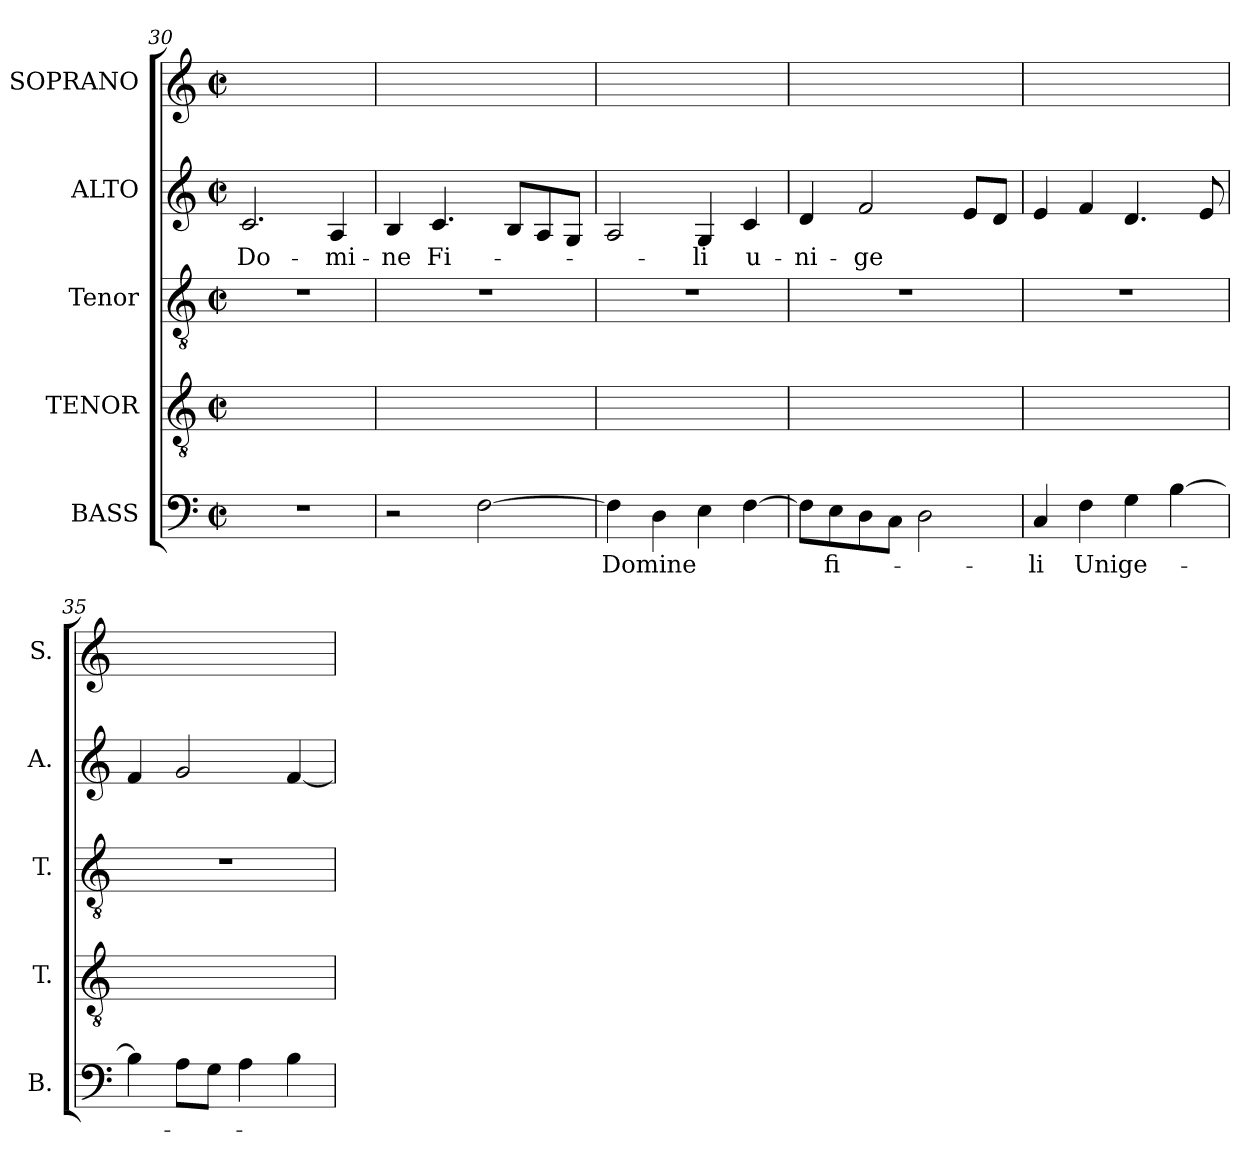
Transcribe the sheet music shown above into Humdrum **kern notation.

**kern	**text	**kern	**kern	**kern	**text	**kern
*part5	*part5	*part4	*part3	*part2	*part2	*part1
*staff5	*staff5	*staff4	*staff3	*staff2	*staff2	*staff1
*I"BASS	*	*I"TENOR	*I"Tenor	*I"ALTO	*	*I"SOPRANO
*I'B.	*	*I'T.	*I'T.	*I'A.	*	*I'S.
*clefF4	*	*clefGv2	*clefGv2	*clefG2	*	*clefG2
*	*	*ITrd7c12	*ITrd7c12	*	*	*
*k[]	*	*k[]	*k[]	*k[]	*	*k[]
*C:	*	*C:	*C:	*C:	*	*C:
*M2/2	*	*M2/2	*M2/2	*M2/2	*	*M2/2
*met(c|)	*	*met(c|)	*met(c|)	*met(c|)	*	*met(c|)
=30	=30	=30	=30	=30	=30	=30
!	!	!	!	!	!LO:LY:b:color=#000000	!
1r	.	1ryy	1r	2.ci/	Do-	1ryy
!	!	!	!	!	!LO:LY:b:color=#000000	!
.	.	.	.	4Ai/	-mi-	.
=31	=31	=31	=31	=31	=31	=31
!	!	!	!	!	!LO:LY:b:color=#000000	!
2r	.	1ryy	1r	4Bi/	-ne	1ryy
!	!	!	!	!	!LO:LY:b:color=#000000	!
.	.	.	.	4.ci/	Fi-	.
[2Fi\	.	.	.	.	.	.
.	.	.	.	8Bi/L	.	.
.	.	.	.	8Ai/	.	.
.	.	.	.	8Gi/J	.	.
!!LO:LB:g=z
=32	=32	=32	=32	=32	=32	=32
!	!LO:LY:b:color=#000000	!	!	!	!	!
4Fi\]	Domine	1ryy	1r	2Ai/	.	1ryy
4Di\	.	.	.	.	.	.
!	!	!	!	!	!LO:LY:b:color=#000000	!
4Ei\	.	.	.	4Gi/	-li	.
!	!	!	!	!	!LO:LY:b:color=#000000	!
[4Fi\	.	.	.	4ci/	u-	.
=33	=33	=33	=33	=33	=33	=33
!	!	!	!	!	!LO:LY:b:color=#000000	!
8Fi\L]	.	1ryy	1r	4di/	-ni-	1ryy
!	!LO:LY:b:color=#000000	!	!	!	!	!
8Ei\	fi-	.	.	.	.	.
!	!	!	!	!	!LO:LY:b:color=#000000	!
8Di\	.	.	.	2fi/	-ge	.
8Ci\J	.	.	.	.	.	.
2Di\	.	.	.	.	.	.
.	.	.	.	8ei/L	.	.
.	.	.	.	8di/J	.	.
=34	=34	=34	=34	=34	=34	=34
!	!LO:LY:b:color=#000000	!	!	!	!	!
4Ci/	-li	1ryy	1r	4ei/	.	1ryy
!	!LO:LY:b:color=#000000	!	!	!	!	!
4Fi\	Unige-	.	.	4fi/	.	.
4Gi\	.	.	.	4.di/	.	.
[4Bi\	.	.	.	.	.	.
.	.	.	.	8ei/	.	.
=35	=35	=35	=35	=35	=35	=35
4Bi\]	.	1ryy	1r	4fi/	.	1ryy
8Ai\L	.	.	.	2gi/	.	.
8Gi\J	.	.	.	.	.	.
4Ai\	.	.	.	.	.	.
4Bi\	.	.	.	[4fi/	.	.
=	=	=	=	=	=	=
*-	*-	*-	*-	*-	*-	*-
